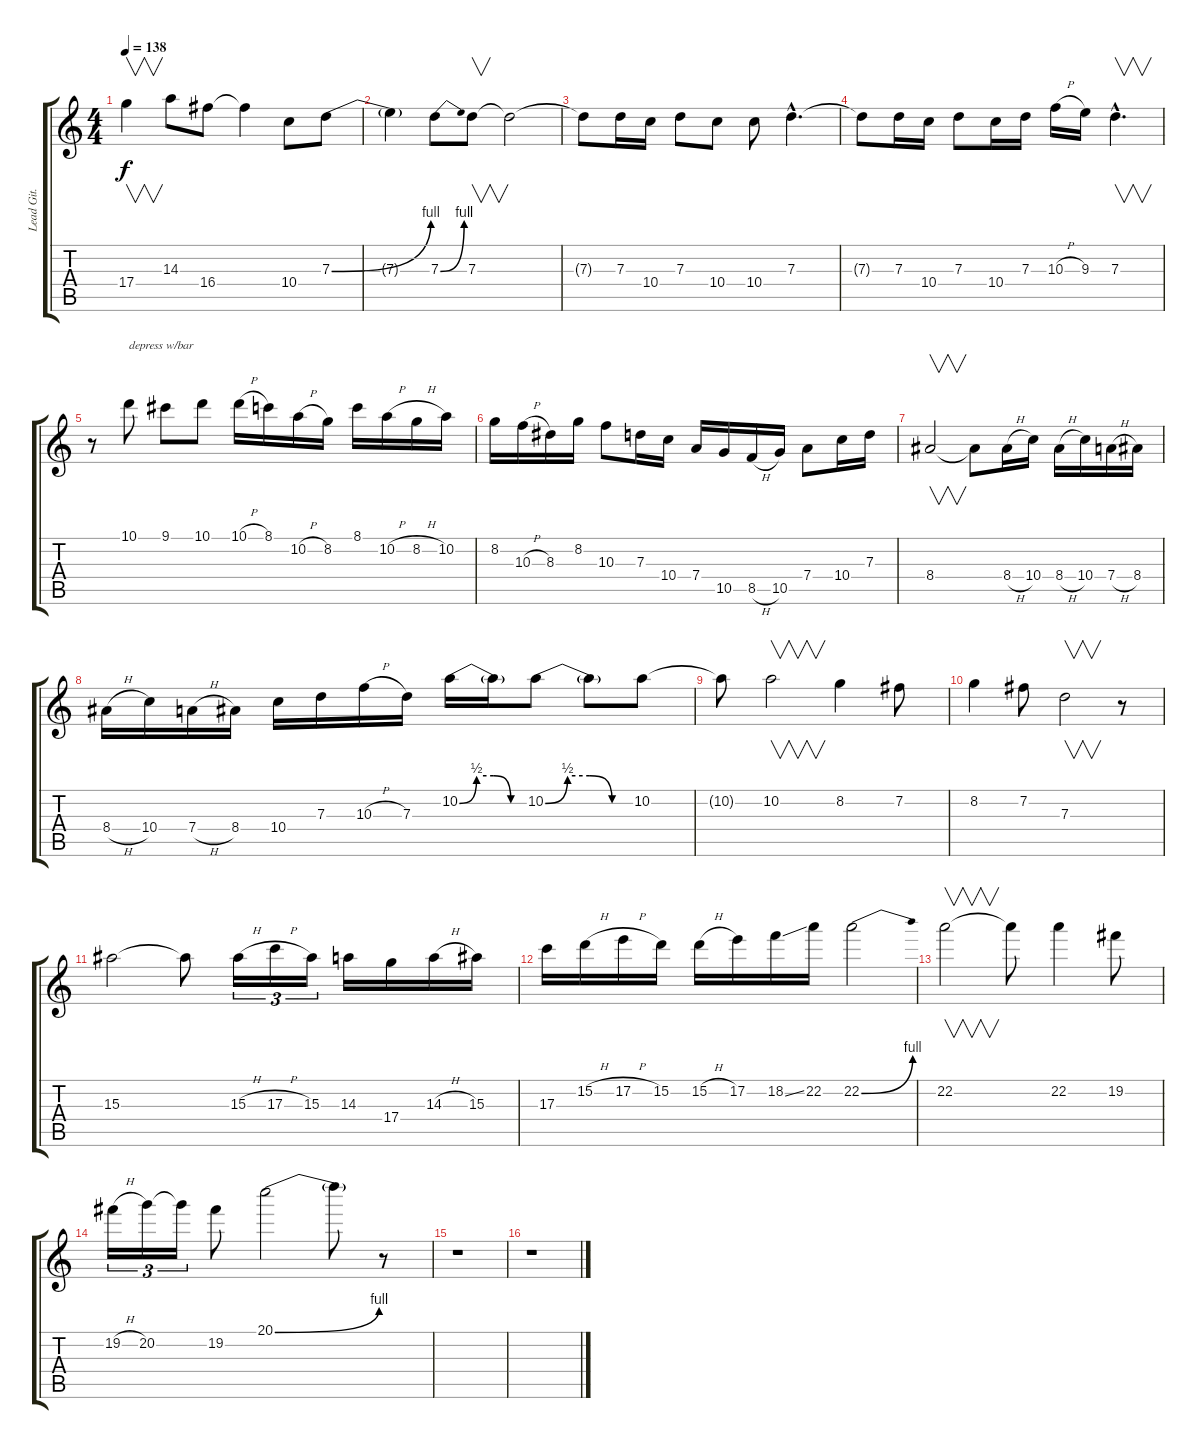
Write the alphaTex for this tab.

\track ("Lead Git." "Lead Git.") {instrument distortionguitar}
\staff {score tabs}
\tuning (E4 B3 G3 D3 A2 E2) {hide}
\ts (4 4)
\tempo 138
\clef g2
\ks c
17.4.4{v dy f} 14.3.8 16.4.8 16.4{t}.4 10.4.8 7.3{be (bend 0 0 60 4)}.8 |
7.3{t}.4 7.3{be (bend 0 0 60 4)}.8 7.3.8{v} 7.3{t}.2 |
7.3{t}.8 7.3.16 10.4.16 7.3.8 10.4.8 10.4.8 7.3{hac}.4{d} |
7.3{t}.8 7.3.16 10.4.16 7.3.8 10.4.16 7.3.16 10.3{h}.16 9.3.16 7.3{hac}.4{v d} |
r.8 10.1.8{txt "depress w/bar"} 9.1.8 10.1.8 10.1{h}.16 8.1.16 10.2{h}.16 8.2.16 8.1.16 10.2{h}.16 8.2{h}.16 10.2.16 |
8.2.16 10.3{h}.16 8.3.16 8.2.16 10.3.8 7.3.16 10.4.16 7.4.16 10.5.16 8.5{h}.16 10.5.16 7.4.8 10.4.16 7.3.16 |
8.4.2{v} 8.4{t}.8 8.4{h}.16 10.4.16 8.4{h}.16 10.4.16 7.4{h}.16 8.4.16 |
8.4{h}.16 10.4.16 7.4{h}.16 8.4.16 10.4.16 7.3.16 10.3{h}.16 7.3.16 10.2{be (custom 0 0 15 2 30 2 45 0 60 0)}.16 10.2{t}.16 10.2{be (custom 0 0 15 2 30 2 45 0 60 0)}.8 10.2{t}.8 10.2.8 |
10.2{t}.8 10.2.2{v} 8.2.4 7.2.8 |
8.2.4 7.2.8 7.3.2{v} r.8 |
15.3.2 15.3{t}.8 15.3{h}.16{tu (3 2)} 17.3{h}.16{tu (3 2)} 15.3.16{tu (3 2)} 14.3.16 17.4.16 14.3{h}.16 15.3.16 |
17.3.16 15.2{h}.16 17.2{h}.16 15.2.16 15.2{h}.16 17.2.16 18.2{ss}.16 22.2.16 22.2{be (bend 0 0 60 4)}.2 |
22.2.2{v} 22.2{t}.8 22.2.4 19.2.8 |
19.2{h}.16{tu (3 2)} 20.2.16{tu (3 2)} 20.2{t}.16{tu (3 2)} 19.2.8 20.1{be (bend 0 0 60 4)}.2 20.1{t}.8 r.8 |
r.1 |
r.1
